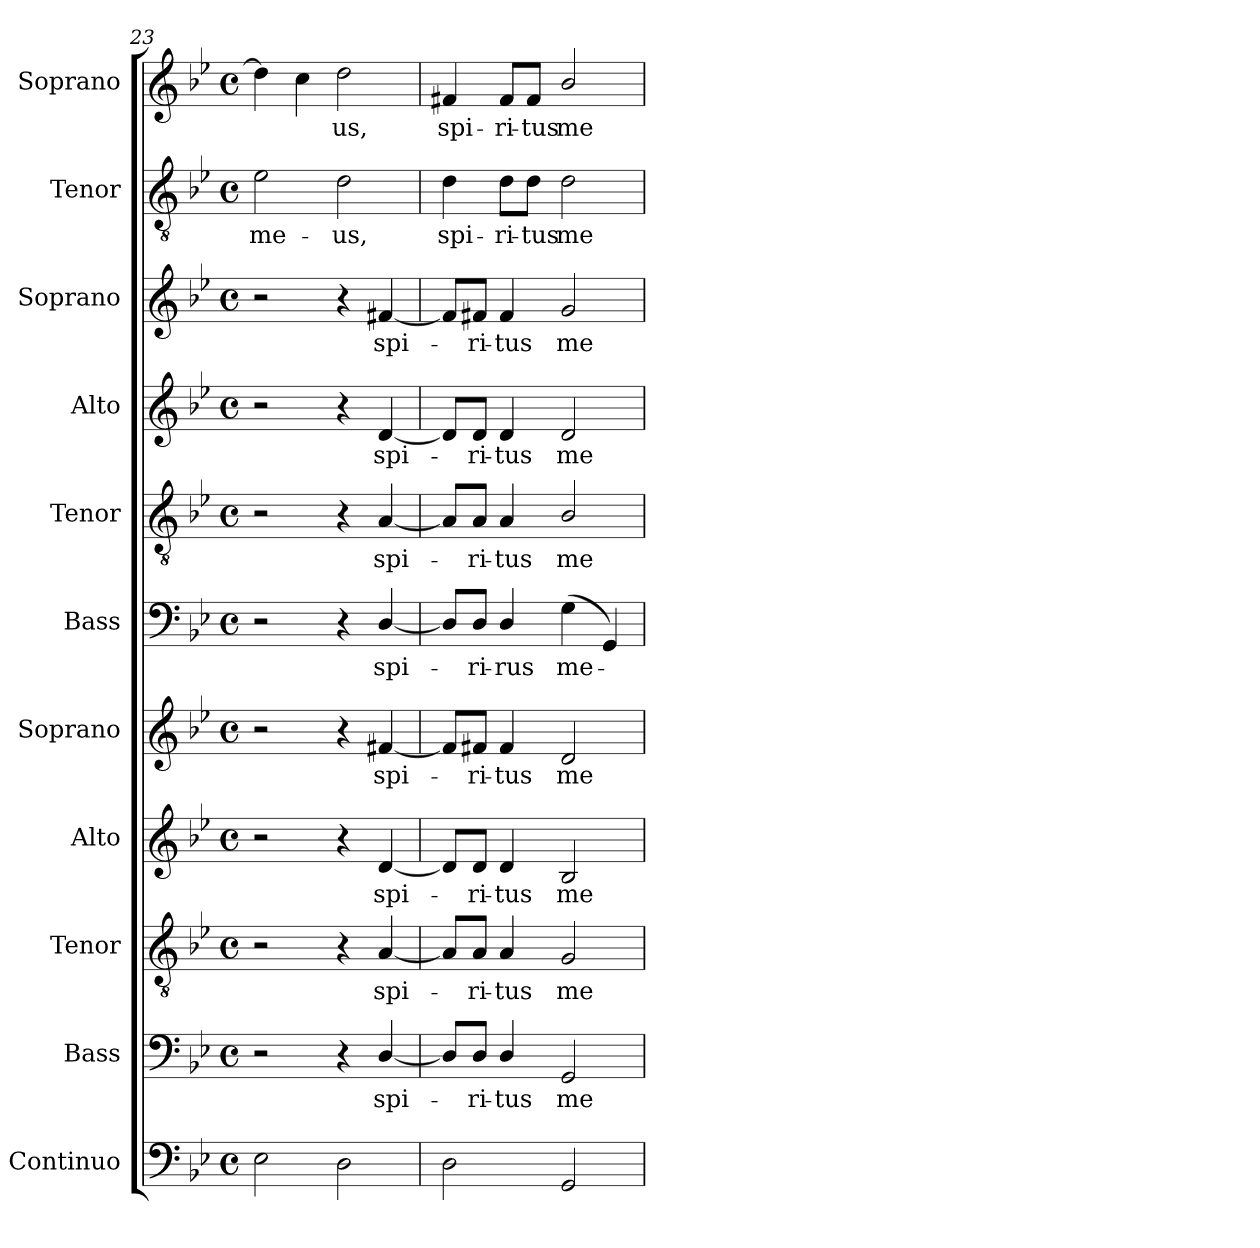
**kern	**kern	**text	**kern	**text	**kern	**text	**kern	**text	**kern	**text	**kern	**text	**kern	**text	**kern	**text	**kern	**text	**kern	**text
*part11	*part10	*part10	*part9	*part9	*part8	*part8	*part7	*part7	*part6	*part6	*part5	*part5	*part4	*part4	*part3	*part3	*part2	*part2	*part1	*part1
*staff11	*staff10	*staff10	*staff9	*staff9	*staff8	*staff8	*staff7	*staff7	*staff6	*staff6	*staff5	*staff5	*staff4	*staff4	*staff3	*staff3	*staff2	*staff2	*staff1	*staff1
*I"Continuo	*I"Bass	*	*I"Tenor	*	*I"Alto	*	*I"Soprano	*	*I"Bass	*	*I"Tenor	*	*I"Alto	*	*I"Soprano	*	*I"Tenor	*	*I"Soprano	*
*I'Cont.	*I'B.	*	*I'T.	*	*I'A.	*	*I'S.	*	*I'B.	*	*I'T.	*	*I'A.	*	*I'S.	*	*I'T.	*	*I'S.	*
*clefF4	*clefF4	*	*clefGv2	*	*clefG2	*	*clefG2	*	*clefF4	*	*clefGv2	*	*clefG2	*	*clefG2	*	*clefGv2	*	*clefG2	*
*	*	*	*ITrd7c12	*	*	*	*	*	*	*	*ITrd7c12	*	*	*	*	*	*ITrd7c12	*	*	*
*k[b-e-]	*k[b-e-]	*	*k[b-e-]	*	*k[b-e-]	*	*k[b-e-]	*	*k[b-e-]	*	*k[b-e-]	*	*k[b-e-]	*	*k[b-e-]	*	*k[b-e-]	*	*k[b-e-]	*
*B-:	*B-:	*	*B-:	*	*B-:	*	*B-:	*	*B-:	*	*B-:	*	*B-:	*	*B-:	*	*B-:	*	*B-:	*
*M4/4	*M4/4	*	*M4/4	*	*M4/4	*	*M4/4	*	*M4/4	*	*M4/4	*	*M4/4	*	*M4/4	*	*M4/4	*	*M4/4	*
*met(c)	*met(c)	*	*met(c)	*	*met(c)	*	*met(c)	*	*met(c)	*	*met(c)	*	*met(c)	*	*met(c)	*	*met(c)	*	*met(c)	*
=23	=23	=23	=23	=23	=23	=23	=23	=23	=23	=23	=23	=23	=23	=23	=23	=23	=23	=23	=23	=23
!	!	!	!	!	!	!	!	!	!	!	!	!	!	!	!	!	!	!LO:LY:b:color=#000000	!	!
2E-i\	2r	.	2r	.	2r	.	2r	.	2r	.	2r	.	2r	.	2r	.	2E-i\	me-	4ddi\]	.
.	.	.	.	.	.	.	.	.	.	.	.	.	.	.	.	.	.	.	4cci\	.
!	!	!	!	!	!	!	!	!	!	!	!	!	!	!	!	!	!	!LO:LY:b:color=#000000	!	!
!	!	!	!	!	!	!	!	!	!	!	!	!	!	!	!	!	!	!	!	!LO:LY:b:color=#000000
2Di\	4r	.	4r	.	4r	.	4r	.	4r	.	4r	.	4r	.	4r	.	2Di\	-us,	2ddi\	-us,
!	!	!LO:LY:b:color=#000000	!	!	!	!	!	!	!	!	!	!	!	!	!	!	!	!	!	!
!	!	!	!	!LO:LY:b:color=#000000	!	!	!	!	!	!	!	!	!	!	!	!	!	!	!	!
!	!	!	!	!	!	!LO:LY:b:color=#000000	!	!	!	!	!	!	!	!	!	!	!	!	!	!
!	!	!	!	!	!	!	!	!LO:LY:b:color=#000000	!	!	!	!	!	!	!	!	!	!	!	!
!	!	!	!	!	!	!	!	!	!	!LO:LY:b:color=#000000	!	!	!	!	!	!	!	!	!	!
!	!	!	!	!	!	!	!	!	!	!	!	!LO:LY:b:color=#000000	!	!	!	!	!	!	!	!
!	!	!	!	!	!	!	!	!	!	!	!	!	!	!LO:LY:b:color=#000000	!	!	!	!	!	!
!	!	!	!	!	!	!	!	!	!	!	!	!	!	!	!	!LO:LY:b:color=#000000	!	!	!	!
.	[<4Di/	spi-	[<4AAi/	spi-	[<4di/	spi-	[<4f#Xi/	spi-	[<4Di/	spi-	[<4AAi/	spi-	[<4di/	spi-	[<4f#Xi/	spi-	.	.	.	.
=24	=24	=24	=24	=24	=24	=24	=24	=24	=24	=24	=24	=24	=24	=24	=24	=24	=24	=24	=24	=24
!	!	!	!	!	!	!	!	!	!	!	!	!	!	!	!	!	!	!LO:LY:b:color=#000000	!	!
!	!	!	!	!	!	!	!	!	!	!	!	!	!	!	!	!	!	!	!	!LO:LY:b:color=#000000
2Di\	8Di/L]	.	8AAi/L]	.	8di/L]	.	8f#i/L]	.	8Di/L]	.	8AAi/L]	.	8di/L]	.	8f#i/L]	.	4Di\	spi-	4f#Xi/	spi-
!	!	!LO:LY:b:color=#000000	!	!	!	!	!	!	!	!	!	!	!	!	!	!	!	!	!	!
!	!	!	!	!LO:LY:b:color=#000000	!	!	!	!	!	!	!	!	!	!	!	!	!	!	!	!
!	!	!	!	!	!	!LO:LY:b:color=#000000	!	!	!	!	!	!	!	!	!	!	!	!	!	!
!	!	!	!	!	!	!	!	!LO:LY:b:color=#000000	!	!	!	!	!	!	!	!	!	!	!	!
!	!	!	!	!	!	!	!	!	!	!LO:LY:b:color=#000000	!	!	!	!	!	!	!	!	!	!
!	!	!	!	!	!	!	!	!	!	!	!	!LO:LY:b:color=#000000	!	!	!	!	!	!	!	!
!	!	!	!	!	!	!	!	!	!	!	!	!	!	!LO:LY:b:color=#000000	!	!	!	!	!	!
!	!	!	!	!	!	!	!	!	!	!	!	!	!	!	!	!LO:LY:b:color=#000000	!	!	!	!
.	8Di/J	-ri-	8AAi/J	-ri-	8di/J	-ri-	8f#Xi/J	-ri-	8Di/J	-ri-	8AAi/J	-ri-	8di/J	-ri-	8f#Xi/J	-ri-	.	.	.	.
!	!	!LO:LY:b:color=#000000	!	!	!	!	!	!	!	!	!	!	!	!	!	!	!	!	!	!
!	!	!	!	!LO:LY:b:color=#000000	!	!	!	!	!	!	!	!	!	!	!	!	!	!	!	!
!	!	!	!	!	!	!LO:LY:b:color=#000000	!	!	!	!	!	!	!	!	!	!	!	!	!	!
!	!	!	!	!	!	!	!	!LO:LY:b:color=#000000	!	!	!	!	!	!	!	!	!	!	!	!
!	!	!	!	!	!	!	!	!	!	!LO:LY:b:color=#000000	!	!	!	!	!	!	!	!	!	!
!	!	!	!	!	!	!	!	!	!	!	!	!LO:LY:b:color=#000000	!	!	!	!	!	!	!	!
!	!	!	!	!	!	!	!	!	!	!	!	!	!	!LO:LY:b:color=#000000	!	!	!	!	!	!
!	!	!	!	!	!	!	!	!	!	!	!	!	!	!	!	!LO:LY:b:color=#000000	!	!	!	!
!	!	!	!	!	!	!	!	!	!	!	!	!	!	!	!	!	!	!LO:LY:b:color=#000000	!	!
!	!	!	!	!	!	!	!	!	!	!	!	!	!	!	!	!	!	!	!	!LO:LY:b:color=#000000
.	4Di/	-tus	4AAi/	-tus	4di/	-tus	4f#i/	-tus	4Di/	-rus	4AAi/	-tus	4di/	-tus	4f#i/	-tus	8Di\L	-ri-	8f#i/L	-ri-
!	!	!	!	!	!	!	!	!	!	!	!	!	!	!	!	!	!	!LO:LY:b:color=#000000	!	!
!	!	!	!	!	!	!	!	!	!	!	!	!	!	!	!	!	!	!	!	!LO:LY:b:color=#000000
.	.	.	.	.	.	.	.	.	.	.	.	.	.	.	.	.	8Di\J	-tus	8f#i/J	-tus
!	!	!LO:LY:b:color=#000000	!	!	!	!	!	!	!	!	!	!	!	!	!	!	!	!	!	!
!	!	!	!	!LO:LY:b:color=#000000	!	!	!	!	!	!	!	!	!	!	!	!	!	!	!	!
!	!	!	!	!	!	!LO:LY:b:color=#000000	!	!	!	!	!	!	!	!	!	!	!	!	!	!
!	!	!	!	!	!	!	!	!LO:LY:b:color=#000000	!	!	!	!	!	!	!	!	!	!	!	!
!	!	!	!	!	!	!	!	!	!	!LO:LY:b:color=#000000	!	!	!	!	!	!	!	!	!	!
!	!	!	!	!	!	!	!	!	!	!	!	!LO:LY:b:color=#000000	!	!	!	!	!	!	!	!
!	!	!	!	!	!	!	!	!	!	!	!	!	!	!LO:LY:b:color=#000000	!	!	!	!	!	!
!	!	!	!	!	!	!	!	!	!	!	!	!	!	!	!	!LO:LY:b:color=#000000	!	!	!	!
!	!	!	!	!	!	!	!	!	!	!	!	!	!	!	!	!	!	!LO:LY:b:color=#000000	!	!
!	!	!	!	!	!	!	!	!	!	!	!	!	!	!	!	!	!	!	!	!LO:LY:b:color=#000000
2GGi/	2GGi/	me-	2GGi/	me-	2B-i/	me-	2di/	me-	(4Gi\	me-	2BB-i/	me-	2di/	me-	2gi/	me-	2Di\	me-	2b-i/	me-
.	.	.	.	.	.	.	.	.	4GGi/)	.	.	.	.	.	.	.	.	.	.	.
=	=	=	=	=	=	=	=	=	=	=	=	=	=	=	=	=	=	=	=	=
*-	*-	*-	*-	*-	*-	*-	*-	*-	*-	*-	*-	*-	*-	*-	*-	*-	*-	*-	*-	*-
